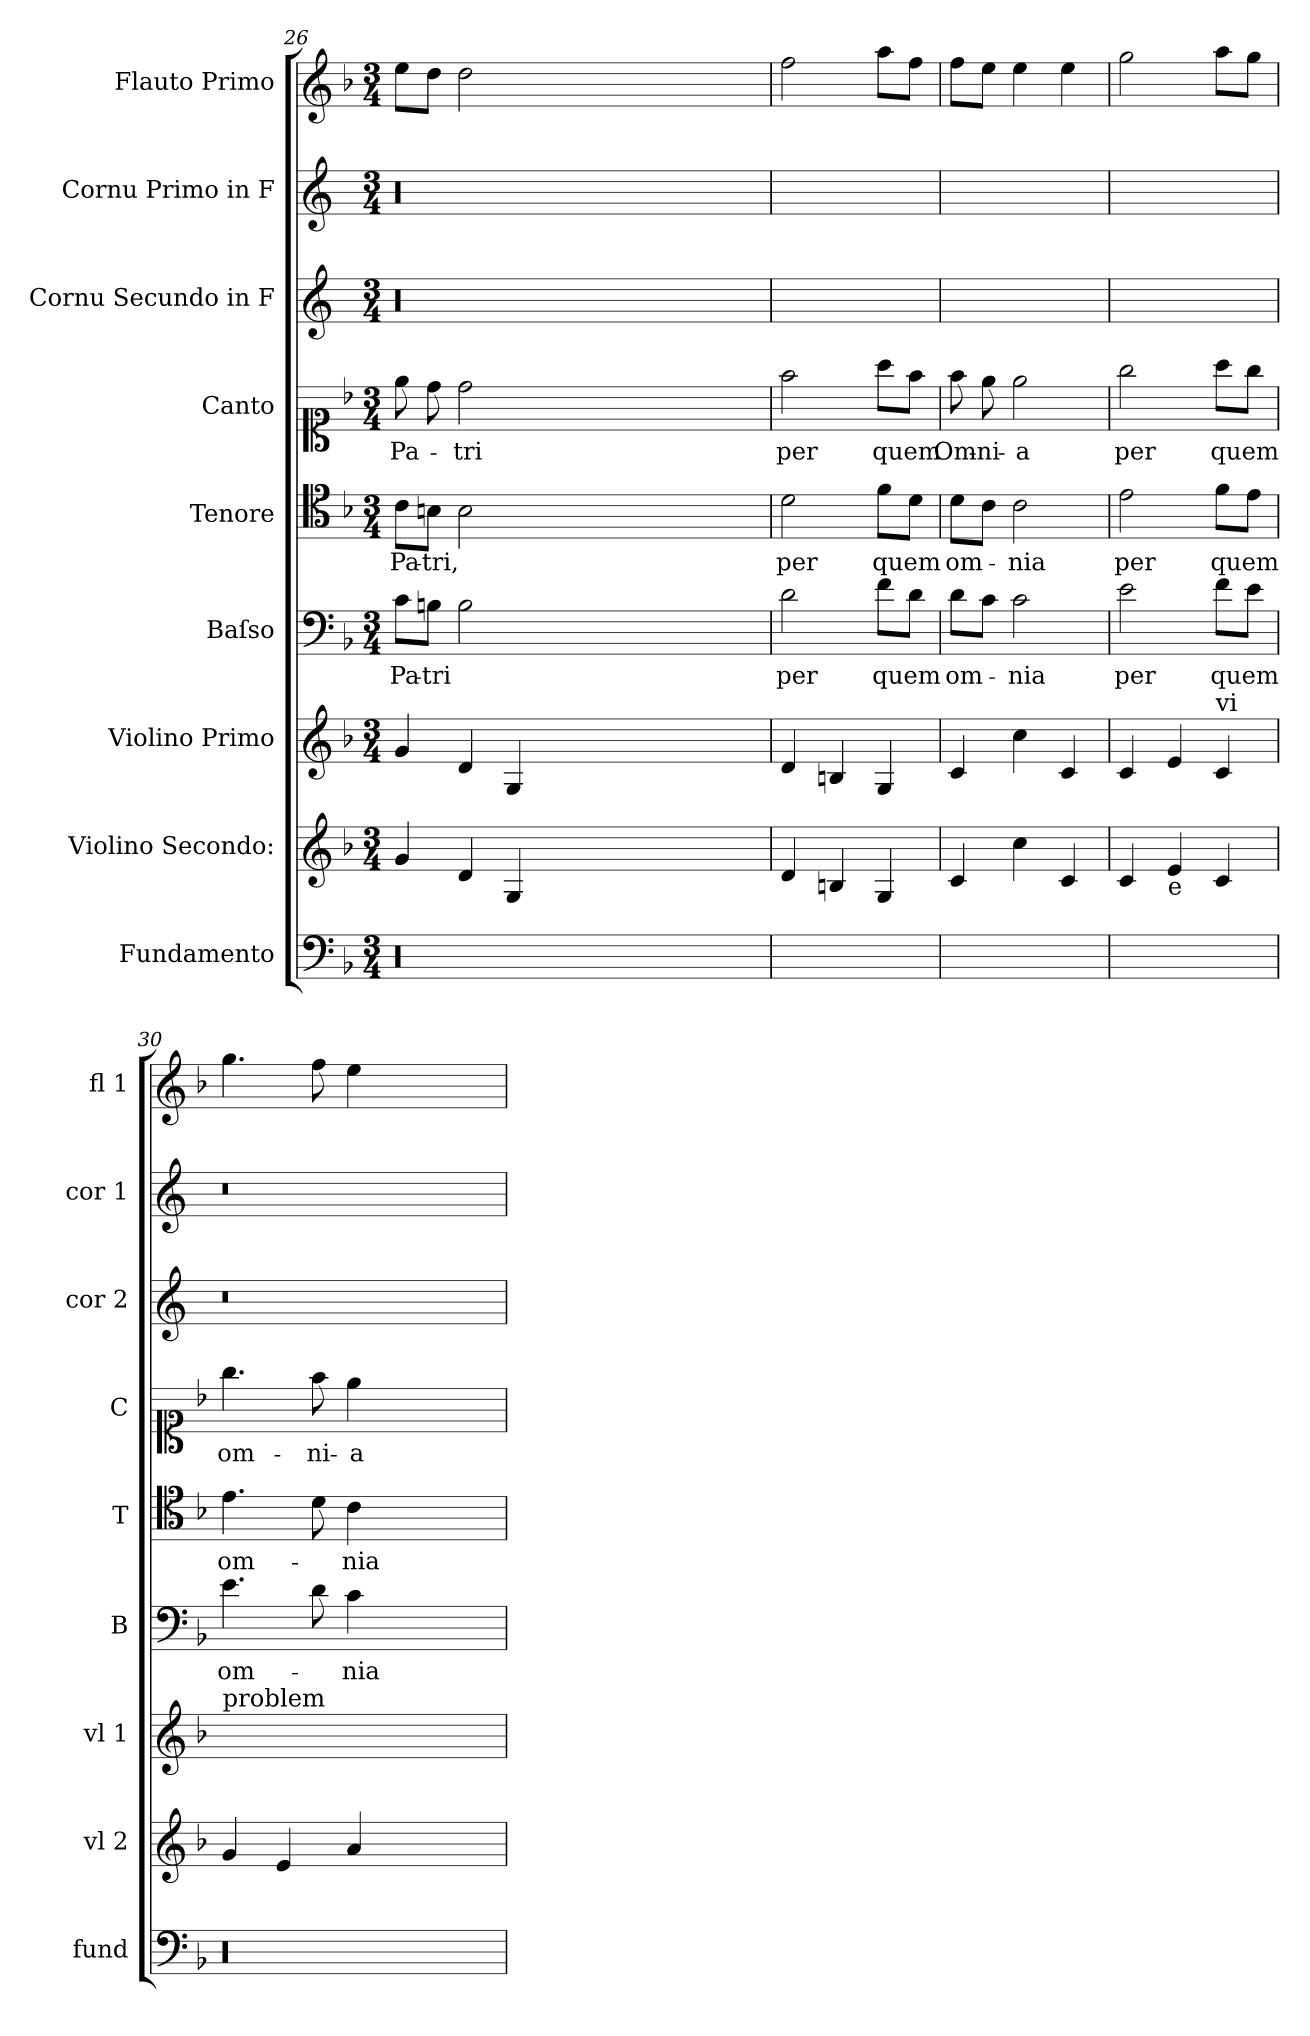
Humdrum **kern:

**kern	**kern	**kern	**kern	**text	**kern	**text	**kern	**text	**kern	**kern	**kern
*part9	*part8	*part7	*part6	*part6	*part5	*part5	*part4	*part4	*part3	*part2	*part1
*staff9	*staff8	*staff7	*staff6	*staff6	*staff5	*staff5	*staff4	*staff4	*staff3	*staff2	*staff1
*I"Fundamento	*I"Violino Secondo:	*I"Violino Primo	*I"Baſso	*	*I"Tenore	*	*I"Canto	*	*I"Cornu Secundo in F	*I"Cornu Primo in F	*I"Flauto Primo
*I'fund	*I'vl 2	*I'vl 1	*I'B	*	*I'T	*	*I'C	*	*I'cor 2	*I'cor 1	*I'fl 1
*clefF4	*clefG2	*clefG2	*clefF4	*	*clefC4	*	*clefC1	*	*clefG2	*clefG2	*clefG2
*	*	*	*	*	*	*	*	*	*ITrd4c7	*ITrd4c7	*
*k[b-]	*k[b-]	*k[b-]	*k[b-]	*	*k[b-]	*	*k[b-]	*	*k[b-]	*k[b-]	*k[b-]
*F:	*F:	*F:	*F:	*	*F:	*	*F:	*	*F:	*F:	*F:
*M3/4	*M3/4	*M3/4	*M3/4	*	*M3/4	*	*M3/4	*	*M3/4	*M3/4	*M3/4
=26	=26	=26	=26	=26	=26	=26	=26	=26	=26	=26	=26
!LO:N:vis=00	!	!	!	!	!	!	!	!	!LO:N:vis=00	!LO:N:vis=00	!
0.r	4g/	4g/	8c\L	Pa-	8c\L	Pa-	8ee\	Pa-	0.r	0.r	8ee\L
.	.	.	8Bn\J	-tri	8Bn\J	-tri,	8dd\	.	.	.	8dd\J
.	4d/	4d/	2B\	.	2B\	.	2dd\	-tri	.	.	2dd\
.	4G/	4G/	.	.	.	.	.	.	.	.	.
.	0ryy	0ryy	0ryy	.	0ryy	.	0ryy	.	.	.	0ryy
.	4ryy	4ryy	4ryy	.	4ryy	.	4ryy	.	.	.	4ryy
=27	=27	=27	=27	=27	=27	=27	=27	=27	=27	=27	=27
2.ryy	4d/	4d/	2d\	per	2d\	per	2ff\	per	2.ryy	2.ryy	2ff\
.	4Bn/	4Bn/	.	.	.	.	.	.	.	.	.
.	4G/	4G/	8f\L	quem	8f\L	quem	8aa\L	quem	.	.	8aa\L
.	.	.	8d\J	.	8d\J	.	8ff\J	.	.	.	8ff\J
=28	=28	=28	=28	=28	=28	=28	=28	=28	=28	=28	=28
2.ryy	4c/	4c/	8d\L	om-	8d\L	om-	8ff\	Om-	2.ryy	2.ryy	8ff\L
.	.	.	8c\J	.	8c\J	.	8ee\	-ni-	.	.	8ee\J
.	4cc\	4cc\	2c\	-nia	2c\	-nia	2ee\	-a	.	.	4ee\
.	4c/	4c/	.	.	.	.	.	.	.	.	4ee\
=29	=29	=29	=29	=29	=29	=29	=29	=29	=29	=29	=29
2.ryy	4c/	4c/	2e\	per	2e\	per	2gg\	per	2.ryy	2.ryy	2gg\
!	!LO:TX:b:t=e	!	!	!	!	!	!	!	!	!	!
.	4e/	4e/	.	.	.	.	.	.	.	.	.
!	!	!LO:TX:a:t=vi	!	!	!	!	!	!	!	!	!
.	4c/	4c/	8f\L	quem	8f\L	quem	8aa\L	quem	.	.	8aa\L
.	.	.	8e\J	.	8e\J	.	8gg\J	.	.	.	8gg\J
=30	=30	=30	=30	=30	=30	=30	=30	=30	=30	=30	=30
!	!	!LO:TX:a:t=problem	!	!	!	!	!	!	!	!	!
!LO:N:vis=00	!	!	!	!	!	!	!	!	!LO:N:vis=0	!LO:N:vis=0	!
1.r	4g/	2.ryy	4.e\	om-	4.e\	om-	4.gg\	om-	1.r	1.r	4.gg\
.	4e/	.	.	.	.	.	.	.	.	.	.
.	.	.	8d\	.	8d\	.	8ff\	-ni-	.	.	8ff\
.	4a/	.	4c\	-nia	4c\	-nia	4ee\	-a	.	.	4ee\
.	2.ryy	2.ryy	2.ryy	.	2.ryy	.	2.ryy	.	.	.	2.ryy
=	=	=	=	=	=	=	=	=	=	=	=
*-	*-	*-	*-	*-	*-	*-	*-	*-	*-	*-	*-
